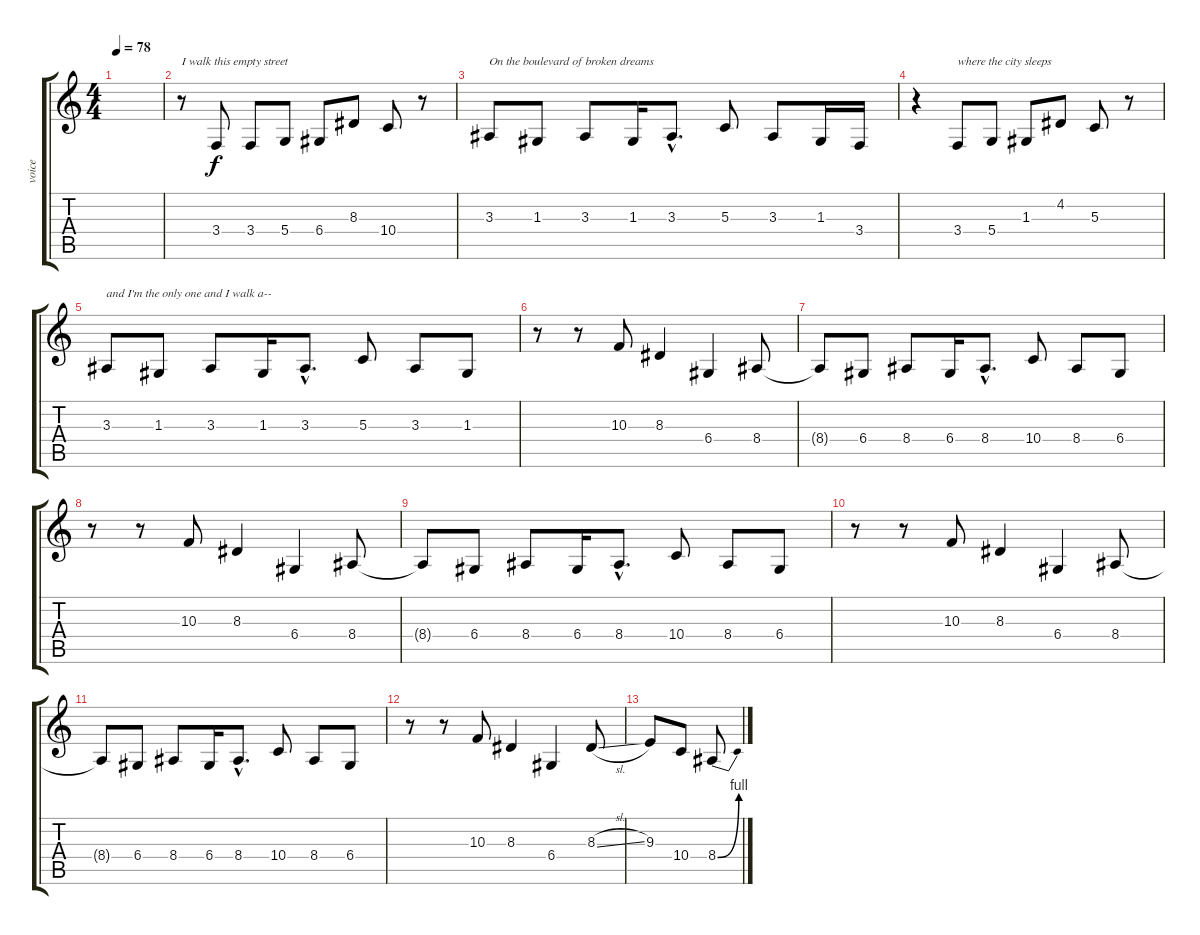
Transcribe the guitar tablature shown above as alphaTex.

\track ("voice" "voice") {instrument lead2sawtooth}
\staff {score tabs}
\tuning (E4 B3 G3 D3 A2 E2) {hide}
\ts (4 4)
\tempo 78
\clef g2
\ks c
|
r.8{txt "I walk this empty street" volume 16} 3.4.8 3.4.8 5.4.8 6.4.8 8.3.8 10.4.8 r.8 |
3.3.8{txt "On the boulevard of broken dreams"} 1.3.8 3.3.8 1.3.16 3.3{hac}.8{d} 5.3.8 3.3.8 1.3.16 3.4.16 |
r.4 3.4.8{txt "where the city sleeps"} 5.4.8 1.3.8 4.2.8 5.3.8 r.8 |
3.3.8{txt "and I'm the only one and I walk a--"} 1.3.8 3.3.8 1.3.16 3.3{hac}.8{d} 5.3.8 3.3.8 1.3.8 |
r.8 r.8 10.3.8 8.3.4 6.4.4 8.4.8 |
8.4{t}.8 6.4.8 8.4.8 6.4.16 8.4{hac}.8{d} 10.4.8 8.4.8 6.4.8 |
r.8 r.8 10.3.8 8.3.4 6.4.4 8.4.8 |
8.4{t}.8 6.4.8 8.4.8 6.4.16 8.4{hac}.8{d} 10.4.8 8.4.8 6.4.8 |
r.8 r.8 10.3.8 8.3.4 6.4.4 8.4.8 |
8.4{t}.8 6.4.8 8.4.8 6.4.16 8.4{hac}.8{d} 10.4.8 8.4.8 6.4.8 |
r.8 r.8 10.3.8 8.3.4 6.4.4 8.3{sl}.8 |
9.3.8 10.4.8 8.4{be (bend 0 0 60 4)}.8
